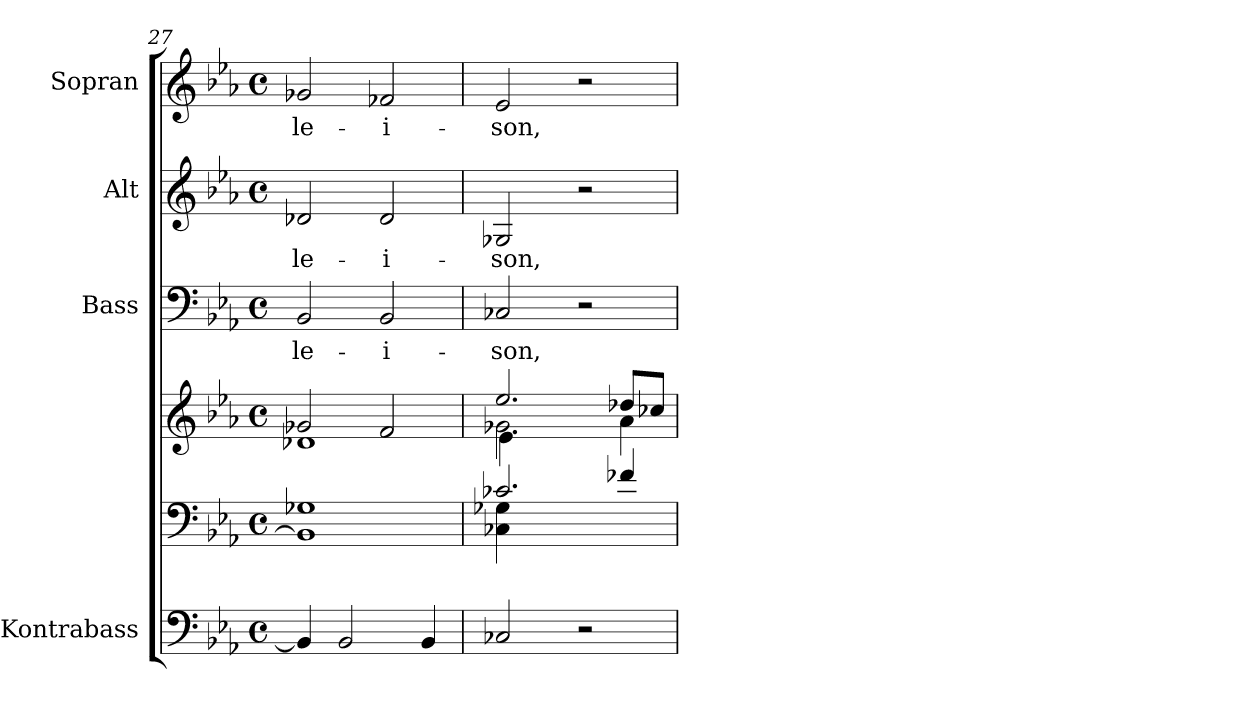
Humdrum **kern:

**kern	**kern	**kern	**kern	**text	**kern	**text	**kern	**text
*part5	*part4	*part4	*part3	*part3	*part2	*part2	*part1	*part1
*staff6	*staff5	*staff4	*staff3	*staff3	*staff2	*staff2	*staff1	*staff1
*I"Kontrabass	*	*	*I"Bass	*	*I"Alt	*	*I"Sopran	*
*I'Kb.	*	*	*I'B.	*	*I'A.	*	*I'S.	*
*clefF4	*clefF4	*clefG2	*clefF4	*	*clefG2	*	*clefG2	*
*ITrd7c12	*	*	*	*	*	*	*	*
*k[b-e-a-]	*k[b-e-a-]	*k[b-e-a-]	*k[b-e-a-]	*	*k[b-e-a-]	*	*k[b-e-a-]	*
*E-:	*E-:	*E-:	*E-:	*	*E-:	*	*E-:	*
*M4/4	*M4/4	*M4/4	*M4/4	*	*M4/4	*	*M4/4	*
*met(c)	*met(c)	*met(c)	*met(c)	*	*met(c)	*	*met(c)	*
=27	=27	=27	=27	=27	=27	=27	=27	=27
*	*	*^	*	*	*	*	*	*
!	!	!	!	!	!LO:LY:b	!	!LO:LY:b	!	!LO:LY:b
4BBB-/]	1BB-] 1G-X	2g-X/	1d-X	2BB-/	-le-	2d-X/	-le-	2g-X/	-le-
2BBB-/	.	.	.	.	.	.	.	.	.
!	!	!	!	!	!LO:LY:b	!	!LO:LY:b	!	!LO:LY:b
.	.	2f/	.	2BB-/	-i-	2d-/	-i-	2f-X/	-i-
4BBB-/	.	.	.	.	.	.	.	.	.
!!LO:LB:g=z
=28	=28	=28	=28	=28	=28	=28	=28	=28	=28
*	*^	*	*^	*	*	*	*	*	*
!	!	!	!	!	!	!	!LO:LY:b	!	!LO:LY:b	!	!LO:LY:b
2CC-X/	2.c-X/	4C-X\ 4G-X\	2.ee-/	2.g-X\	4e-\	2C-X/	-son,	2G-X/	-son,	2e-/	-son,
.	.	2.ryy	.	.	2.ryy	.	.	.	.	.	.
2r	.	.	.	.	.	2r	.	2r	.	2r	.
.	4f-X/	.	8dd-X/L	4a-\	.	.	.	.	.	.	.
.	.	.	8cc-X/J	.	.	.	.	.	.	.	.
*	*v	*v	*	*	*	*	*	*	*	*	*
*	*	*v	*v	*v	*	*	*	*	*	*
=	=	=	=	=	=	=	=	=
*-	*-	*-	*-	*-	*-	*-	*-	*-
